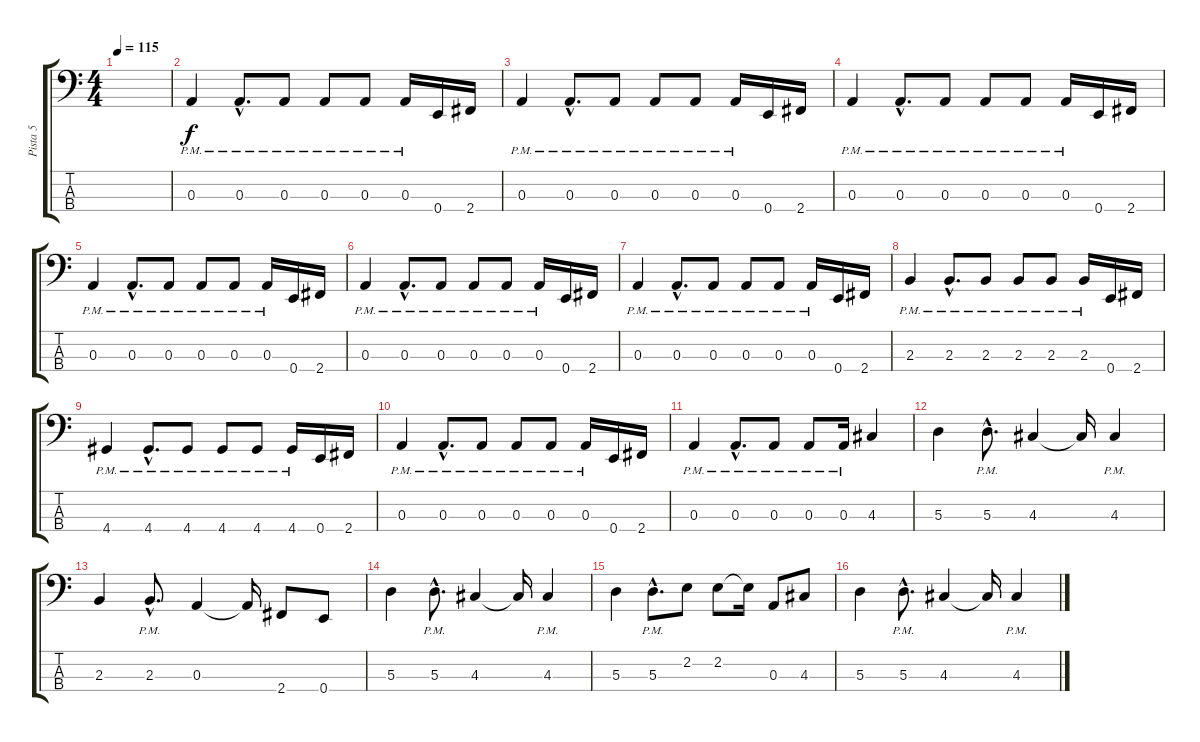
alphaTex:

\track ("Pista 5" "Pista 5") {instrument acousticbass}
\staff {score tabs}
\tuning (G2 D2 A1 E1) {hide}
\ts (4 4)
\tempo 115
\clef f4
\ks c
|
0.3{pm}.4 0.3{hac pm}.8{d} 0.3{pm}.8 0.3{pm}.8 0.3{pm}.8 0.3{pm}.16 0.4.16 2.4.16 |
0.3{pm}.4 0.3{hac pm}.8{d} 0.3{pm}.8 0.3{pm}.8 0.3{pm}.8 0.3{pm}.16 0.4.16 2.4.16 |
0.3{pm}.4 0.3{hac pm}.8{d} 0.3{pm}.8 0.3{pm}.8 0.3{pm}.8 0.3{pm}.16 0.4.16 2.4.16 |
0.3{pm}.4 0.3{hac pm}.8{d} 0.3{pm}.8 0.3{pm}.8 0.3{pm}.8 0.3{pm}.16 0.4.16 2.4.16 |
0.3{pm}.4 0.3{hac pm}.8{d} 0.3{pm}.8 0.3{pm}.8 0.3{pm}.8 0.3{pm}.16 0.4.16 2.4.16 |
0.3{pm}.4 0.3{hac pm}.8{d} 0.3{pm}.8 0.3{pm}.8 0.3{pm}.8 0.3{pm}.16 0.4.16 2.4.16 |
2.3{pm}.4 2.3{hac pm}.8{d} 2.3{pm}.8 2.3{pm}.8 2.3{pm}.8 2.3{pm}.16 0.4.16 2.4.16 |
4.4{pm}.4 4.4{hac pm}.8{d} 4.4{pm}.8 4.4{pm}.8 4.4{pm}.8 4.4{pm}.16 0.4.16 2.4.16 |
0.3{pm}.4 0.3{hac pm}.8{d} 0.3{pm}.8 0.3{pm}.8 0.3{pm}.8 0.3{pm}.16 0.4.16 2.4.16 |
0.3{pm}.4 0.3{hac pm}.8{d} 0.3{pm}.8 0.3{pm}.8 0.3{pm}.16 4.3.4 |
5.3.4 5.3{hac pm}.8{d} 4.3.4 4.3{t}.16 4.3{pm}.4 |
2.3.4 2.3{hac pm}.8{d} 0.3.4 0.3{t}.16 2.4.8 0.4.8 |
5.3.4 5.3{hac pm}.8{d} 4.3.4 4.3{t}.16 4.3{pm}.4 |
5.3.4 5.3{hac pm}.8{d} 2.2.8 2.2.8 2.2{t}.16 0.3.8 4.3.8 |
5.3.4 5.3{hac pm}.8{d} 4.3.4 4.3{t}.16 4.3{pm}.4
